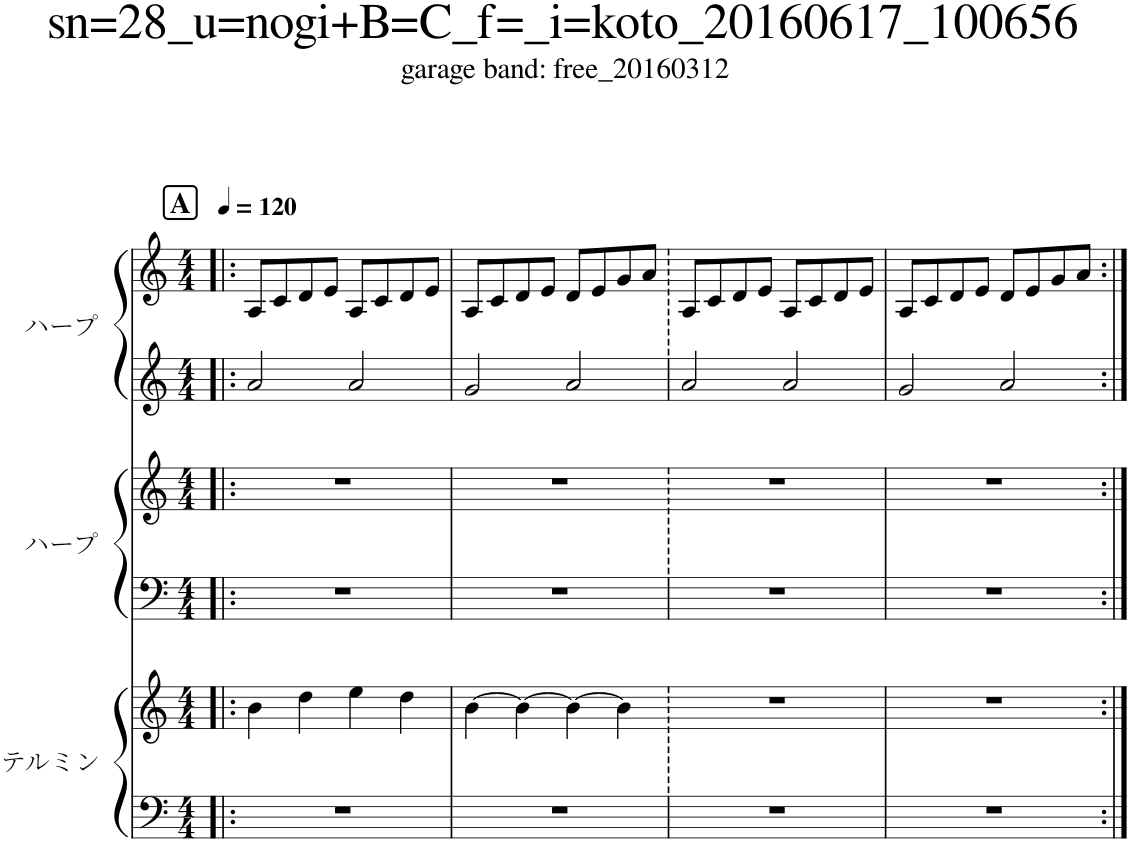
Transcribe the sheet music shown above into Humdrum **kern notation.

**kern	**kern	**kern	**kern	**kern	**kern
*part3	*part3	*part2	*part2	*part1	*part1
*staff6	*staff5	*staff4	*staff3	*staff2	*staff1
*I"テルミン	*	*I"ハープ	*	*I"ハープ	*
*clefF4	*clefG2	*clefF4	*clefG2	*clefG2	*clefG2
*k[]	*k[]	*k[]	*k[]	*k[]	*k[]
*M4/4	*M4/4	*M4/4	*M4/4	*M4/4	*M4/4
*MM120	*MM120	*MM120	*MM120	*MM120	*MM120
!!LO:REH:place=s1:a:B:cj:fs=14:t=A
=1!|:	=1!|:	=1!|:	=1!|:	=1!|:	=1!|:
1r	4b\	1r	1r	2a/	8A/L
.	.	.	.	.	8c/
.	4dd\	.	.	.	8d/
.	.	.	.	.	8e/J
.	4ee\	.	.	2a/	8A/L
.	.	.	.	.	8c/
.	4dd\	.	.	.	8d/
.	.	.	.	.	8e/J
=2	=2	=2	=2	=2	=2
1r	[4b\	1r	1r	2g/	8A/L
.	.	.	.	.	8c/
.	4b\_	.	.	.	8d/
.	.	.	.	.	8e/J
.	4b\_	.	.	2a/	8d/L
.	.	.	.	.	8e/
.	4b\]	.	.	.	8g/
.	.	.	.	.	8a/J
=3	=3	=3	=3	=3	=3
1r	1r	1r	1r	2a/	8A/L
.	.	.	.	.	8c/
.	.	.	.	.	8d/
.	.	.	.	.	8e/J
.	.	.	.	2a/	8A/L
.	.	.	.	.	8c/
.	.	.	.	.	8d/
.	.	.	.	.	8e/J
=4	=4	=4	=4	=4	=4
1r	1r	1r	1r	2g/	8A/L
.	.	.	.	.	8c/
.	.	.	.	.	8d/
.	.	.	.	.	8e/J
.	.	.	.	2a/	8d/L
.	.	.	.	.	8e/
.	.	.	.	.	8g/
.	.	.	.	.	8a/J
=:|!	=:|!	=:|!	=:|!	=:|!	=:|!
*-	*-	*-	*-	*-	*-
